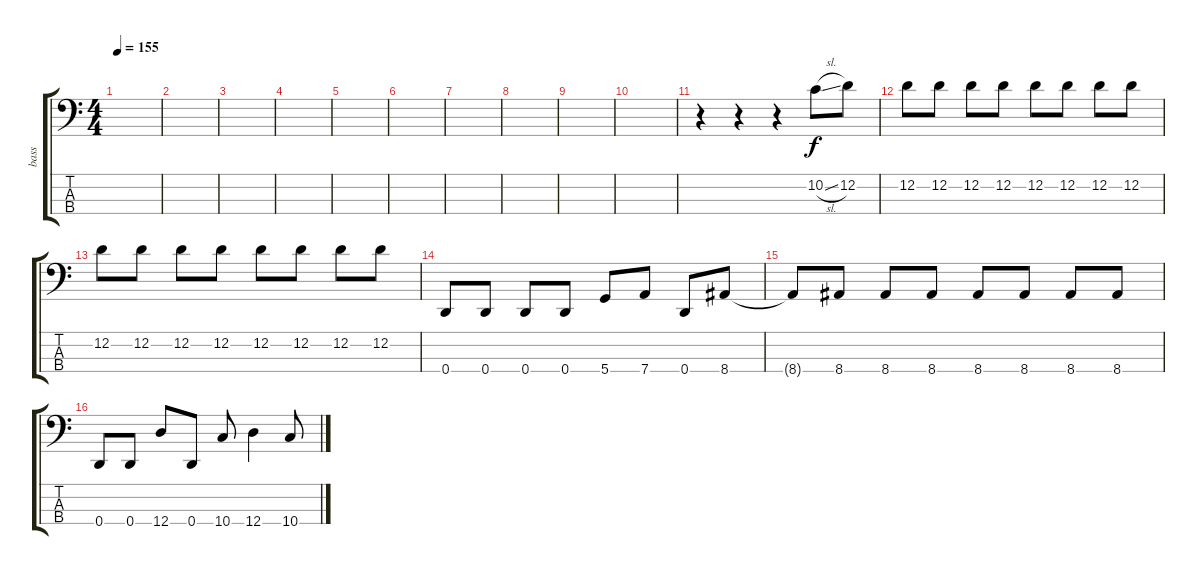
\track ("bass" "bass") {instrument electricbasspick}
\staff {score tabs}
\tuning (G2 D2 A1 D1) {hide}
\ts (4 4)
\tempo 155
\clef f4
\ks c
|
|
|
|
|
|
|
|
|
|
r.4 r.4 r.4 10.2{sl}.8 12.2.8 |
12.2.8 12.2.8 12.2.8 12.2.8 12.2.8 12.2.8 12.2.8 12.2.8 |
12.2.8 12.2.8 12.2.8 12.2.8 12.2.8 12.2.8 12.2.8 12.2.8 |
0.4.8 0.4.8 0.4.8 0.4.8 5.4.8 7.4.8 0.4.8 8.4.8 |
8.4{t}.8 8.4.8 8.4.8 8.4.8 8.4.8 8.4.8 8.4.8 8.4.8 |
0.4.8 0.4.8 12.4.8 0.4.8 10.4.8 12.4.4 10.4.8
